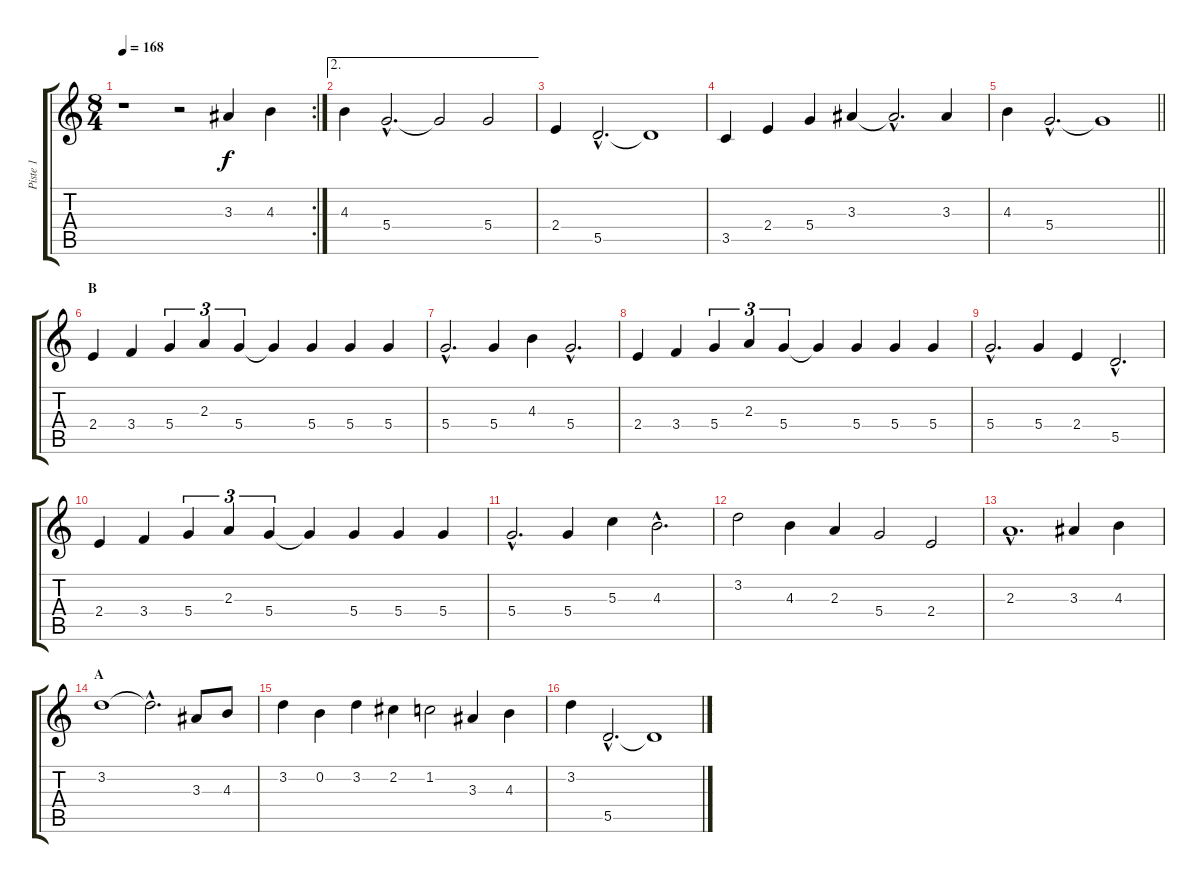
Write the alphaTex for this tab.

\track ("Piste 1" "Piste 1") {instrument electricguitarjazz}
\staff {score tabs}
\tuning (E4 B3 G3 D3 A2 E2) {hide}
\rc 2
\ts (8 4)
\tempo 168
\clef g2
\ks c
r.1{dy f} r.2 3.3.4 4.3.4 |
\ae 2
4.3.4 5.4{hac}.2{d} 5.4{t}.2 5.4.2 |
2.4.4 5.5{hac}.2{d} 5.5{t}.1 |
3.5.4 2.4.4 5.4.4 3.3.4 3.3{hac t}.2{d} 3.3.4 |
\barLineRight lightlight
4.3.4 5.4{hac}.2{d} 5.4{t}.1 |
\section ("" "B")
2.4.4 3.4.4 5.4.4{tu (3 2)} 2.3.4{tu (3 2)} 5.4.4{tu (3 2)} 5.4{t}.4 5.4.4 5.4.4 5.4.4 |
5.4{hac}.2{d} 5.4.4 4.3.4 5.4{hac}.2{d} |
2.4.4 3.4.4 5.4.4{tu (3 2)} 2.3.4{tu (3 2)} 5.4.4{tu (3 2)} 5.4{t}.4 5.4.4 5.4.4 5.4.4 |
5.4{hac}.2{d} 5.4.4 2.4.4 5.5{hac}.2{d} |
2.4.4 3.4.4 5.4.4{tu (3 2)} 2.3.4{tu (3 2)} 5.4.4{tu (3 2)} 5.4{t}.4 5.4.4 5.4.4 5.4.4 |
5.4{hac}.2{d} 5.4.4 5.3.4 4.3{hac}.2{d} |
3.2.2 4.3.4 2.3.4 5.4.2 2.4.2 |
2.3{hac}.1{d} 3.3.4 4.3.4 |
\section ("" "A")
3.2.1 3.2{hac t}.2{d} 3.3.8 4.3.8 |
3.2.4 0.2.4 3.2.4 2.2.4 1.2.2 3.3.4 4.3.4 |
3.2.4 5.5{hac}.2{d} 5.5{t}.1
